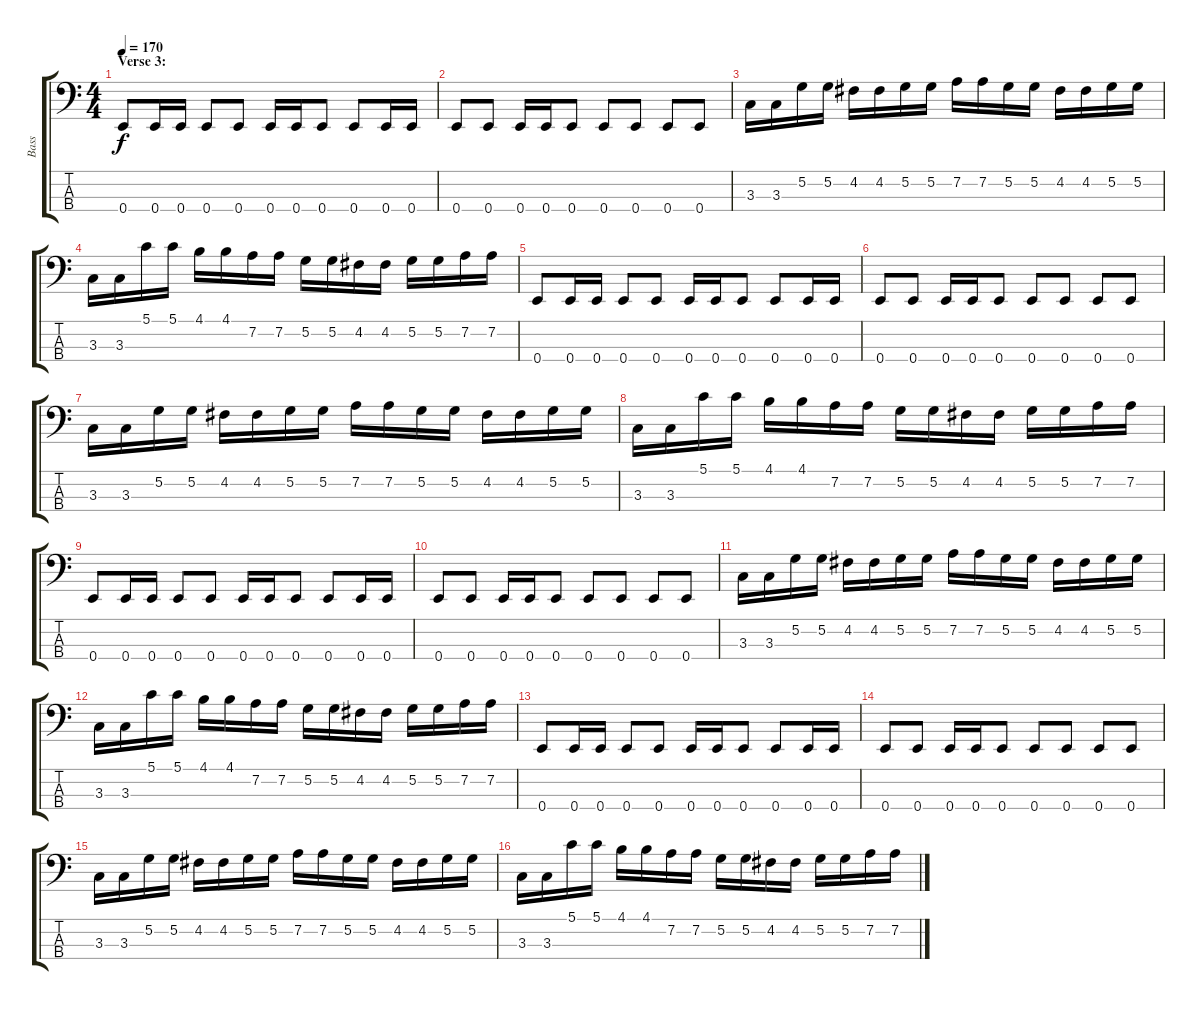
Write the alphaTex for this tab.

\track ("Bass" "Bass") {instrument electricbasspick}
\staff {score tabs}
\tuning (G2 D2 A1 E1) {hide}
\ts (4 4)
\section ("" "Verse 3:")
\tempo 170
\clef f4
\ks c
0.4.8{dy f} 0.4.16 0.4.16 0.4.8 0.4.8 0.4.16 0.4.16 0.4.8 0.4.8 0.4.16 0.4.16 |
0.4.8 0.4.8 0.4.16 0.4.16 0.4.8 0.4.8 0.4.8 0.4.8 0.4.8 |
3.3.16 3.3.16 5.2.16 5.2.16 4.2.16 4.2.16 5.2.16 5.2.16 7.2.16 7.2.16 5.2.16 5.2.16 4.2.16 4.2.16 5.2.16 5.2.16 |
3.3.16 3.3.16 5.1.16 5.1.16 4.1.16 4.1.16 7.2.16 7.2.16 5.2.16 5.2.16 4.2.16 4.2.16 5.2.16 5.2.16 7.2.16 7.2.16 |
0.4.8 0.4.16 0.4.16 0.4.8 0.4.8 0.4.16 0.4.16 0.4.8 0.4.8 0.4.16 0.4.16 |
0.4.8 0.4.8 0.4.16 0.4.16 0.4.8 0.4.8 0.4.8 0.4.8 0.4.8 |
3.3.16 3.3.16 5.2.16 5.2.16 4.2.16 4.2.16 5.2.16 5.2.16 7.2.16 7.2.16 5.2.16 5.2.16 4.2.16 4.2.16 5.2.16 5.2.16 |
3.3.16 3.3.16 5.1.16 5.1.16 4.1.16 4.1.16 7.2.16 7.2.16 5.2.16 5.2.16 4.2.16 4.2.16 5.2.16 5.2.16 7.2.16 7.2.16 |
0.4.8 0.4.16 0.4.16 0.4.8 0.4.8 0.4.16 0.4.16 0.4.8 0.4.8 0.4.16 0.4.16 |
0.4.8 0.4.8 0.4.16 0.4.16 0.4.8 0.4.8 0.4.8 0.4.8 0.4.8 |
3.3.16 3.3.16 5.2.16 5.2.16 4.2.16 4.2.16 5.2.16 5.2.16 7.2.16 7.2.16 5.2.16 5.2.16 4.2.16 4.2.16 5.2.16 5.2.16 |
3.3.16 3.3.16 5.1.16 5.1.16 4.1.16 4.1.16 7.2.16 7.2.16 5.2.16 5.2.16 4.2.16 4.2.16 5.2.16 5.2.16 7.2.16 7.2.16 |
0.4.8 0.4.16 0.4.16 0.4.8 0.4.8 0.4.16 0.4.16 0.4.8 0.4.8 0.4.16 0.4.16 |
0.4.8 0.4.8 0.4.16 0.4.16 0.4.8 0.4.8 0.4.8 0.4.8 0.4.8 |
3.3.16 3.3.16 5.2.16 5.2.16 4.2.16 4.2.16 5.2.16 5.2.16 7.2.16 7.2.16 5.2.16 5.2.16 4.2.16 4.2.16 5.2.16 5.2.16 |
3.3.16 3.3.16 5.1.16 5.1.16 4.1.16 4.1.16 7.2.16 7.2.16 5.2.16 5.2.16 4.2.16 4.2.16 5.2.16 5.2.16 7.2.16 7.2.16
